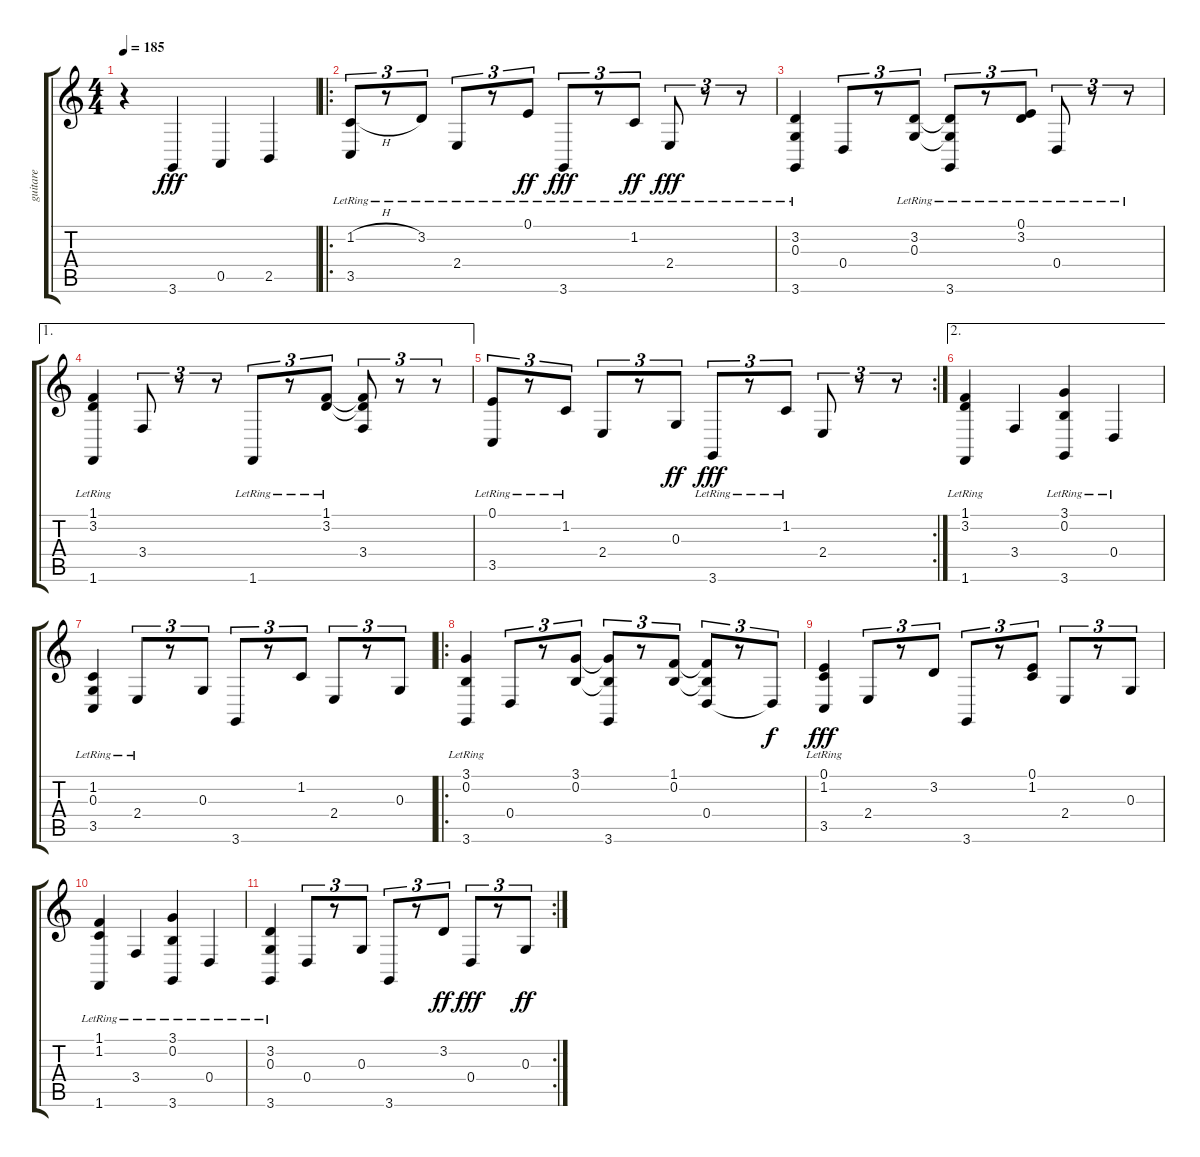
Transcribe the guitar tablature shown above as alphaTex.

\track ("guitare " "guitare ") {instrument acousticgrandpiano}
\staff {score tabs}
\tuning (E4 B3 G3 D3 A2 E2) {hide}
\ts (4 4)
\tempo 185
\clef g2
\ks c
r.4{dy fff instrument acousticgrandpiano} 3.6.4 0.5.4 2.5.4 |
\ro
(1.2{h} 3.5{lr}).8{tu (3 2)} r.8{tu (3 2)} 3.2{lr}.8{tu (3 2)} 2.4{lr}.8{tu (3 2)} r.8{tu (3 2)} 0.1{lr}.8{tu (3 2) dy ff} 3.6{lr}.8{tu (3 2) dy fff} r.8{tu (3 2)} 1.2{lr}.8{tu (3 2) dy ff} 2.4{lr}.8{tu (3 2) dy fff} r.8{tu (3 2)} r.8{tu (3 2)} |
(3.2{lr} 0.3{lr} 3.6{lr}).4 0.4.8{tu (3 2)} r.8{tu (3 2)} (3.2{lr} 0.3{lr}).8{tu (3 2)} (3.2{t} 0.3{t} 3.6{lr}).8{tu (3 2)} r.8{tu (3 2)} (0.1{lr} 3.2{lr}).8{tu (3 2)} 0.4{lr}.8{tu (3 2)} r.8{tu (3 2)} r.8{tu (3 2)} |
\ae 1
(1.1{lr} 3.2{lr} 1.6{lr}).4 3.4.8{tu (3 2)} r.8{tu (3 2)} r.8{tu (3 2)} 1.6{lr}.8{tu (3 2)} r.8{tu (3 2)} (1.1{lr} 3.2{lr}).8{tu (3 2)} (1.1{t} 3.2{t} 3.4).8{tu (3 2)} r.8{tu (3 2)} r.8{tu (3 2)} |
\rc 2
(0.1{lr} 3.5{lr}).8{tu (3 2)} r.8{tu (3 2)} 1.2{lr}.8{tu (3 2)} 2.4.8{tu (3 2)} r.8{tu (3 2)} 0.3.8{tu (3 2) dy ff} 3.6{lr}.8{tu (3 2) dy fff} r.8{tu (3 2)} 1.2{lr}.8{tu (3 2)} 2.4.8{tu (3 2)} r.8{tu (3 2)} r.8{tu (3 2)} |
\ae 2
(1.1{lr} 3.2{lr} 1.6{lr}).4 3.4.4 (3.1{lr} 0.2{lr} 3.6{lr}).4 0.4{lr}.4 |
(1.2{lr} 0.3{lr} 3.5{lr}).4 2.4{lr}.8{tu (3 2)} r.8{tu (3 2)} 0.3.8{tu (3 2)} 3.6.8{tu (3 2)} r.8{tu (3 2)} 1.2.8{tu (3 2)} 2.4.8{tu (3 2)} r.8{tu (3 2)} 0.3.8{tu (3 2)} |
\ro
(3.1{lr} 0.2{lr} 3.6{lr}).4 0.4.8{tu (3 2)} r.8{tu (3 2)} (3.1 0.2).8{tu (3 2)} (3.1{t} 0.2{t} 3.6).8{tu (3 2)} r.8{tu (3 2)} (1.1 0.2).8{tu (3 2)} (1.1{t} 0.2{t} 0.4).8{tu (3 2)} r.8{tu (3 2)} 0.4{t}.8{tu (3 2) dy f} |
(0.1{lr} 1.2{lr} 3.5{lr}).4{dy fff} 2.4.8{tu (3 2)} r.8{tu (3 2)} 3.2.8{tu (3 2)} 3.6.8{tu (3 2)} r.8{tu (3 2)} (0.1 1.2).8{tu (3 2)} 2.4.8{tu (3 2)} r.8{tu (3 2)} 0.3.8{tu (3 2)} |
(1.1{lr} 1.2{lr} 1.6{lr}).4 3.4{lr}.4 (3.1{lr} 0.2{lr} 3.6{lr}).4 0.4{lr}.4 |
\rc 2
(3.2{lr} 0.3{lr} 3.6{lr}).4 0.4.8{tu (3 2)} r.8{tu (3 2)} 0.3.8{tu (3 2)} 3.6.8{tu (3 2)} r.8{tu (3 2)} 3.2.8{tu (3 2) dy ff} 0.4.8{tu (3 2) dy fff} r.8{tu (3 2)} 0.3.8{tu (3 2) dy ff}
